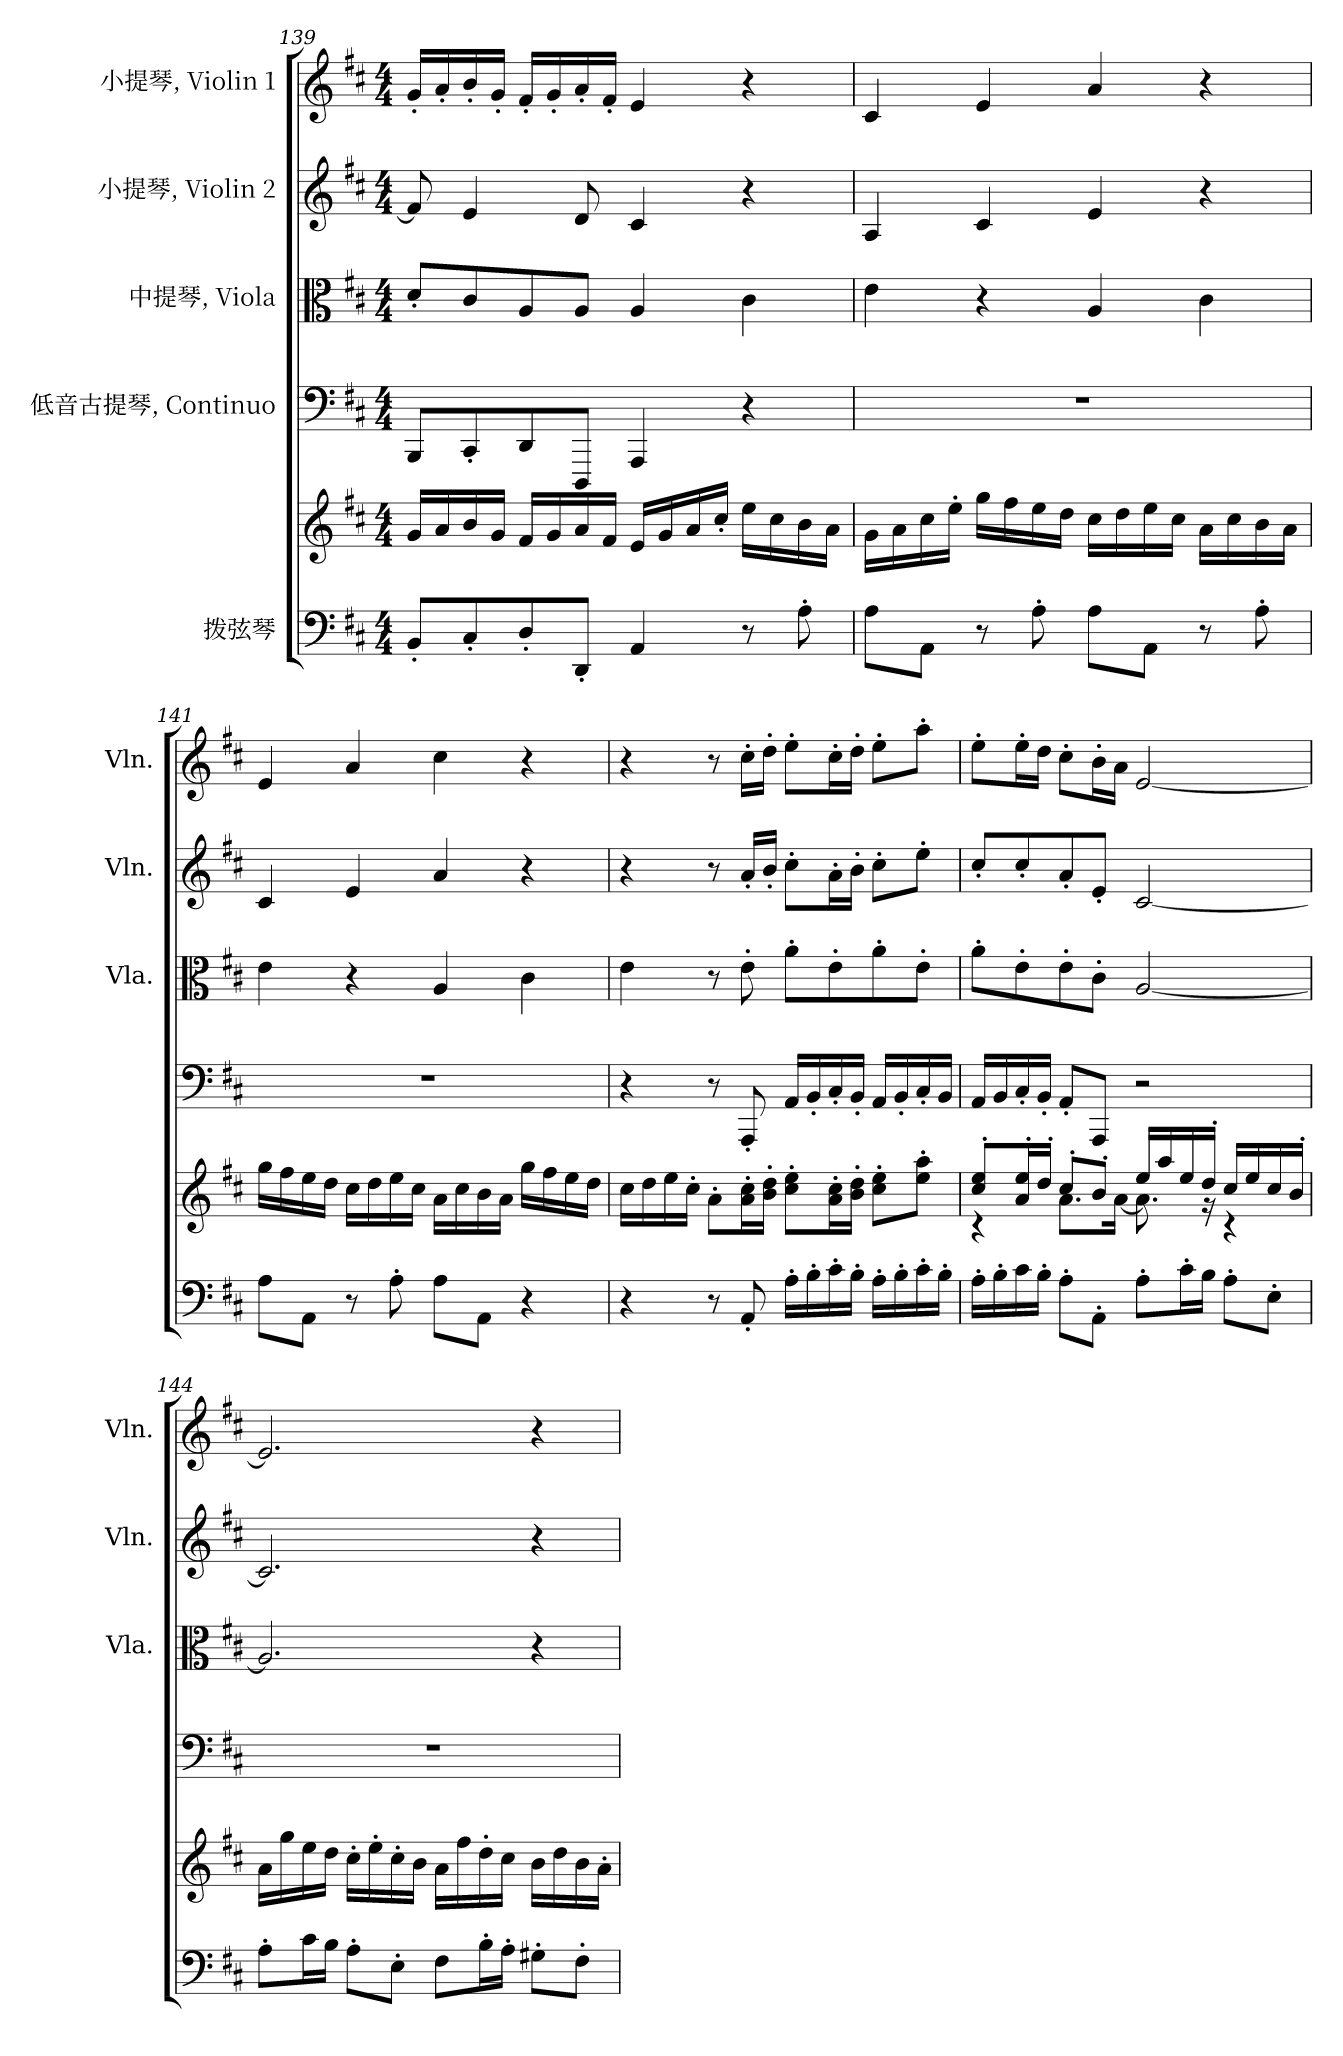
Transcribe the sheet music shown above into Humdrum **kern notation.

**kern	**kern	**kern	**kern	**kern	**kern
*part5	*part5	*part4	*part3	*part2	*part1
*staff6	*staff5	*staff4	*staff3	*staff2	*staff1
*I"拨弦琴	*	*I"低音古提琴, Continuo	*I"中提琴, Viola	*I"小提琴, Violin 2	*I"小提琴, Violin 1
*	*	*	*I'Vla.	*I'Vln.	*I'Vln.
!!LO:LB:g=z
*clefF4	*clefG2	*clefF4	*clefC3	*clefG2	*clefG2
*k[f#c#]	*k[f#c#]	*k[f#c#]	*k[f#c#]	*k[f#c#]	*k[f#c#]
*M4/4	*M4/4	*M4/4	*M4/4	*M4/4	*M4/4
=139	=139	=139	=139	=139	=139
8BB'/L	16g/LL	8BBB/L	8d'/L	8f#/]	16g'/LL
.	16a/	.	.	.	16a'/
8C#'/	16b/	8CC#'/	8c#/	4e/	16b'/
.	16g/JJ	.	.	.	16g'/JJ
8D'/	16f#/LL	8DD/	8A/	.	16f#'/LL
.	16g/	.	.	.	16g'/
8DD'/J	16a/	8DDD/J	8A/J	8d/	16a'/
.	16f#/JJ	.	.	.	16f#'/JJ
4AA/	16e/LL	4AAA/	4A/	4c#/	4e/
.	16g/	.	.	.	.
.	16a/	.	.	.	.
.	16cc#'/JJ	.	.	.	.
8r	16ee\LL	4r	4c#\	4r	4r
.	16cc#\	.	.	.	.
8A'\	16b\	.	.	.	.
.	16a\JJ	.	.	.	.
=140	=140	=140	=140	=140	=140
8A\L	16g\LL	1r	4e\	4A/	4c#/
.	16a\	.	.	.	.
8AA\J	16cc#\	.	.	.	.
.	16ee'\JJ	.	.	.	.
8r	16gg\LL	.	4r	4c#/	4e/
.	16ff#\	.	.	.	.
8A'\	16ee\	.	.	.	.
.	16dd\JJ	.	.	.	.
8A\L	16cc#\LL	.	4A/	4e/	4a/
.	16dd\	.	.	.	.
8AA\J	16ee\	.	.	.	.
.	16cc#\JJ	.	.	.	.
8r	16a\LL	.	4c#\	4r	4r
.	16cc#\	.	.	.	.
8A'\	16b\	.	.	.	.
.	16a\JJ	.	.	.	.
!!LO:PB:g=z
=141	=141	=141	=141	=141	=141
8A\L	16gg\LL	1r	4e\	4c#/	4e/
.	16ff#\	.	.	.	.
8AA\J	16ee\	.	.	.	.
.	16dd\JJ	.	.	.	.
8r	16cc#\LL	.	4r	4e/	4a/
.	16dd\	.	.	.	.
8A'\	16ee\	.	.	.	.
.	16cc#\JJ	.	.	.	.
8A\L	16a\LL	.	4A/	4a/	4cc#\
.	16cc#\	.	.	.	.
8AA\J	16b\	.	.	.	.
.	16a\JJ	.	.	.	.
4r	16gg\LL	.	4c#\	4r	4r
.	16ff#\	.	.	.	.
.	16ee\	.	.	.	.
.	16dd\JJ	.	.	.	.
=142	=142	=142	=142	=142	=142
4r	16cc#\LL	4r	4e\	4r	4r
.	16dd\	.	.	.	.
.	16ee\	.	.	.	.
.	16cc#'\JJ	.	.	.	.
8r	8a'\L	8r	8r	8r	8r
8AA'/	16a\' 16cc#\'L	8AAA'/	8e'\	16a'/LL	16cc#'\LL
.	16b\' 16dd\'JJ	.	.	16b'/JJ	16dd'\JJ
16A'\LL	8cc#\' 8ee\'L	16AA/LL	8a'\L	8cc#'\L	8ee'\L
16B'\	.	16BB'/	.	.	.
16c#'\	16a\' 16cc#\'L	16C#'/	8e'\	16a'\L	16cc#'\L
16B'\JJ	16b\' 16dd\'JJ	16BB'/JJ	.	16b'\JJ	16dd'\JJ
16A'\LL	8cc#\' 8ee\'L	16AA/LL	8a'\	8cc#'\L	8ee'\L
16B'\	.	16BB'/	.	.	.
16c#'\	8ee\' 8aa\'J	16C#'/	8e'\J	8ee'\J	8aa'\J
16B'\JJ	.	16BB/JJ	.	.	.
!!LO:LB:g=z
=143	=143	=143	=143	=143	=143
*	*^	*	*	*	*
16A'\LL	8cc#/' 8ee/'L	4r	16AA/LL	8a'\L	8cc#'/L	8ee'\L
16B'\	.	.	16BB/	.	.	.
16c#\	16a/' 16ee/'L	.	16C#'/	8e'\	8cc#'/	16ee'\L
16B'\JJ	16dd'/JJ	.	16BB'/JJ	.	.	16dd\JJ
8A'\L	8cc#'/L	8.a\L	8AA'/L	8e'\	8a'/	8cc#'\L
8AA'\J	8b'/J	.	8AAA/J	8c#'\J	8e'/J	16b'\L
.	.	[16a\Jk	.	.	.	16a\JJ
8A'\L	16ee/LL	8.a\]	2r	[2A/	[2c#/	[2e/
.	16aa/	.	.	.	.	.
16c#'\L	16ee/	.	.	.	.	.
16B\JJ	16dd'/JJ	16r	.	.	.	.
8A'\L	16cc#/LL	4r	.	.	.	.
.	16ee/	.	.	.	.	.
8E'\J	16cc#/	.	.	.	.	.
.	16b'/JJ	.	.	.	.	.
*	*v	*v	*	*	*	*
=144	=144	=144	=144	=144	=144
8A'\L	16a\LL	1r	2.A/]	2.c#/]	2.e/]
.	16gg\	.	.	.	.
16c#\L	16ee\	.	.	.	.
16B\JJ	16dd\JJ	.	.	.	.
8A'\L	16cc#'\LL	.	.	.	.
.	16ee'\	.	.	.	.
8E'\J	16cc#'\	.	.	.	.
.	16b\JJ	.	.	.	.
8F#\L	16a\LL	.	.	.	.
.	16ff#\	.	.	.	.
16B'\L	16dd'\	.	.	.	.
16A'\JJ	16cc#\JJ	.	.	.	.
8G#X'\L	16b\LL	.	4r	4r	4r
.	16dd\	.	.	.	.
8F#'\J	16b\	.	.	.	.
.	16a'\JJ	.	.	.	.
=	=	=	=	=	=
*-	*-	*-	*-	*-	*-
